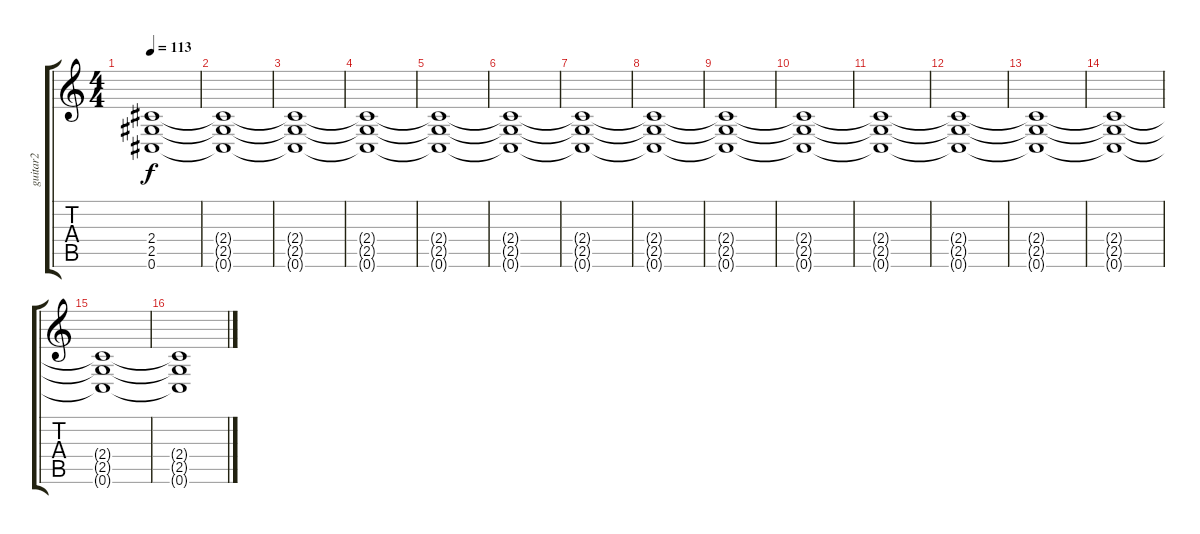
\track ("guitar2" "guitar2") {instrument electricguitarclean}
\staff {score tabs}
\tuning (Db4 Ab3 E3 B2 Gb2 Db2) {hide}
\ts (4 4)
\tempo 113
\clef g2
\ks c
(2.4{t} 2.5{t} 0.6{t}).1{dy f} |
(2.4{t} 2.5{t} 0.6{t}).1 |
(2.4{t} 2.5{t} 0.6{t}).1 |
(2.4{t} 2.5{t} 0.6{t}).1 |
(2.4{t} 2.5{t} 0.6{t}).1 |
(2.4{t} 2.5{t} 0.6{t}).1 |
(2.4{t} 2.5{t} 0.6{t}).1 |
(2.4{t} 2.5{t} 0.6{t}).1 |
(2.4{t} 2.5{t} 0.6{t}).1 |
(2.4{t} 2.5{t} 0.6{t}).1 |
(2.4{t} 2.5{t} 0.6{t}).1 |
(2.4{t} 2.5{t} 0.6{t}).1 |
(2.4{t} 2.5{t} 0.6{t}).1 |
(2.4{t} 2.5{t} 0.6{t}).1 |
(2.4{t} 2.5{t} 0.6{t}).1 |
(2.4{t} 2.5{t} 0.6{t}).1
